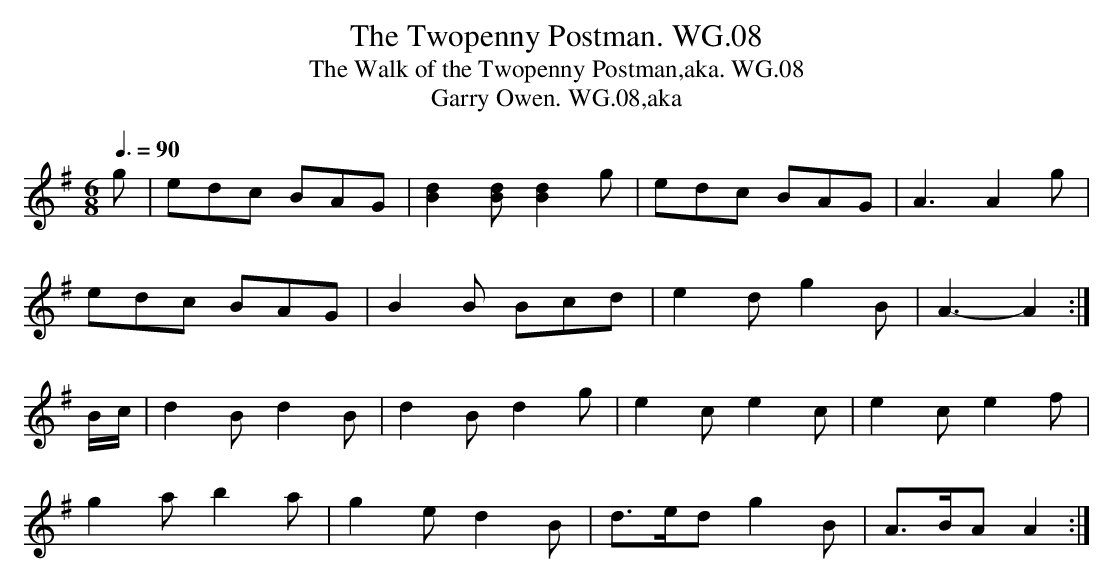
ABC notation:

X:1
T:Twopenny Postman. WG.08, The
T:Walk of the Twopenny Postman,aka. WG.08, The
T:Garry Owen. WG.08,aka
M:6/8
L:1/8
Q:3/8=90
K:G
g|edc BAG|[Bd]2[Bd] [Bd]2g|edc BAG|A3 A2g|
edc BAG|B2B Bcd|e2d g2B|A3- A2:|
B/c/|d2B d2B|d2B d2g|e2c e2c|e2c e2f|
g2a b2a|g2e d2B|d>ed g2B|A>BA A2:|
